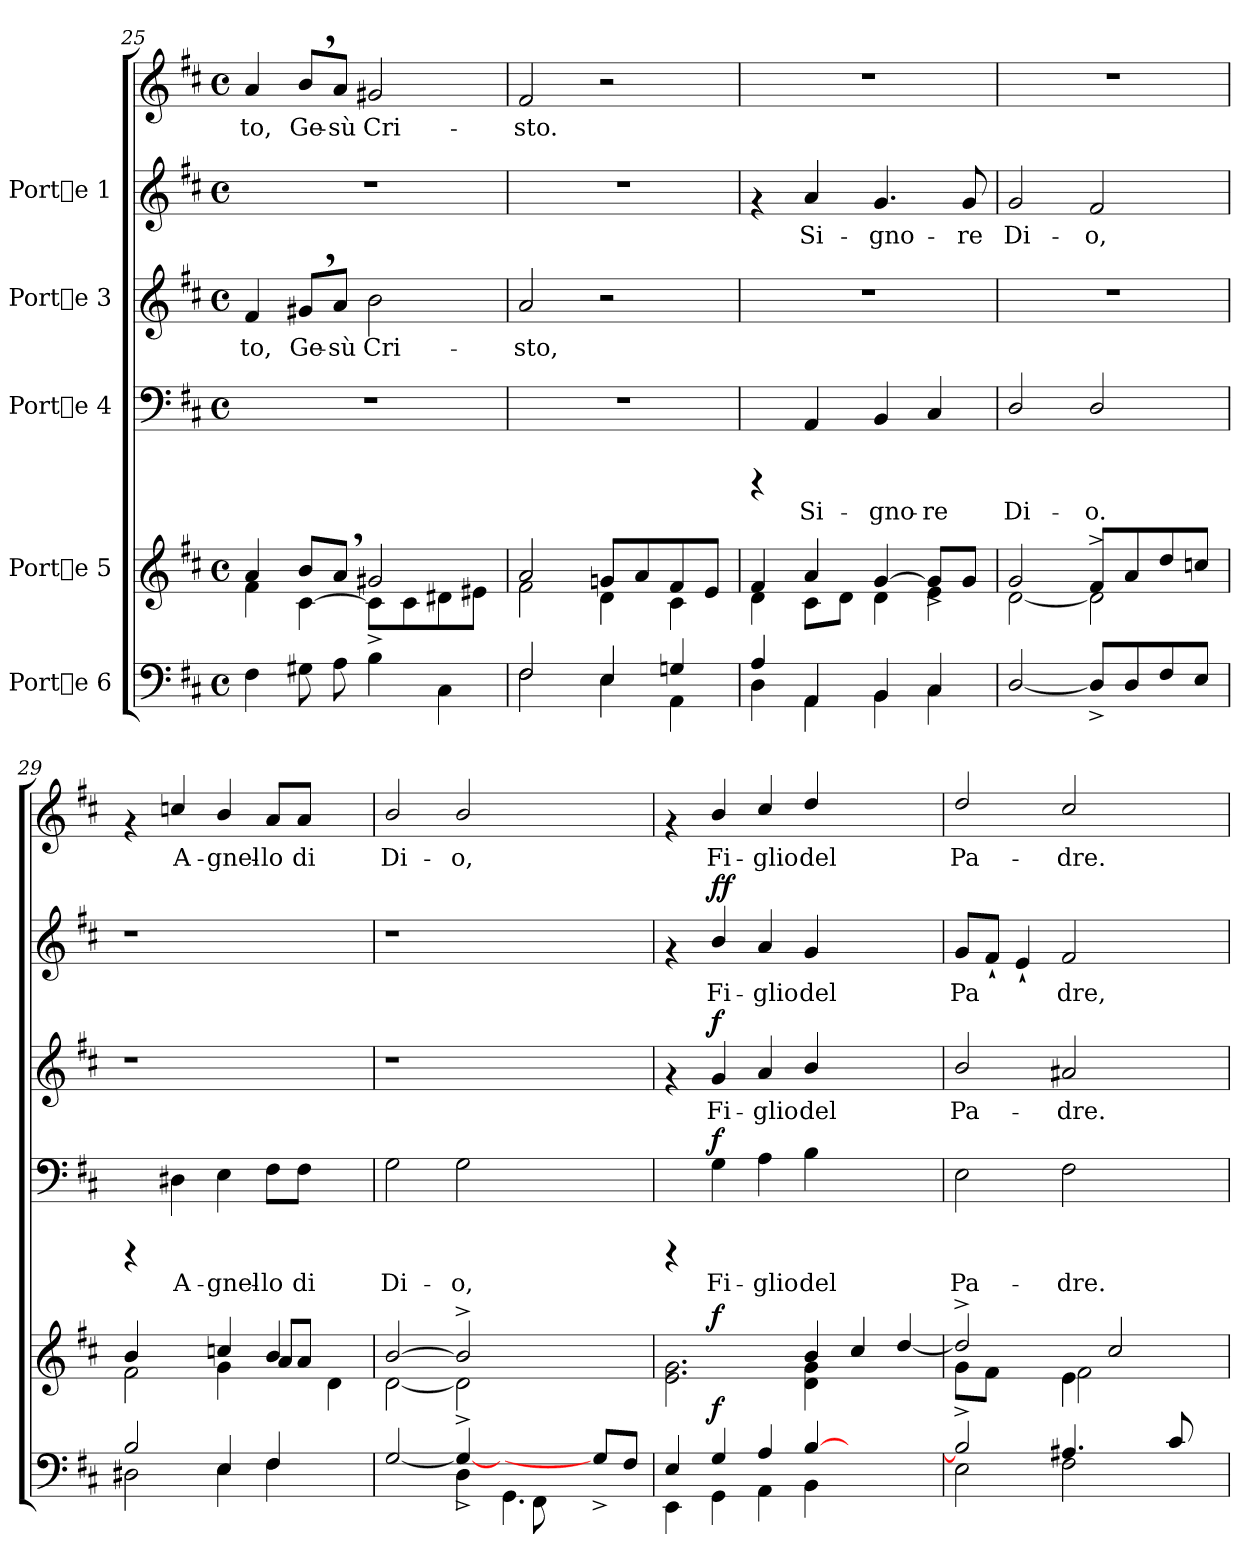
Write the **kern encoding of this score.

**kern	**dynam	**kern	**dynam	**kern	**text	**dynam	**kern	**text	**dynam	**kern	**text	**kern	**text	**dynam
*part5	*part5	*part4	*part4	*part3	*part3	*part3	*part2	*part2	*part2	*part1	*part1	*part1	*part1	*part1
*staff6	*staff6	*staff5	*staff5	*staff4	*staff4	*staff4	*staff3	*staff3	*staff3	*staff2	*staff2	*staff1	*staff1	*staff1/2
*I"Porte 6	*	*I"Porte 5	*	*I"Porte 4	*	*	*I"Porte 3	*	*	*I"Porte 1	*	*	*	*
!!LO:LB:g=z
*clefF4	*	*clefG2	*	*clefF4	*	*	*clefG2	*	*	*clefG2	*	*clefG2	*	*
*k[f#c#]	*	*k[f#c#]	*	*k[f#c#]	*	*	*k[f#c#]	*	*	*k[f#c#]	*	*k[f#c#]	*	*
*D:	*	*D:	*	*D:	*	*	*D:	*	*	*D:	*	*D:	*	*
*M4/4	*	*M4/4	*	*M4/4	*	*	*M4/4	*	*	*M4/4	*	*M4/4	*	*
*met(c)	*	*met(c)	*	*met(c)	*	*	*met(c)	*	*	*met(c)	*	*met(c)	*	*
=25	=25	=25	=25	=25	=25	=25	=25	=25	=25	=25	=25	=25	=25	=25
*	*	*^	*	*	*	*	*	*	*	*	*	*	*	*
!	!	!	!	!	!	!	!	!	!LO:LY:b	!	!	!	!	!LO:LY:b	!
4F#\	.	4a/	4f#\	.	1r	.	.	4f#/	-to,	.	1r	.	4a/	-to,	.
!	!	!	!	!	!	!	!	!	!LO:LY:b	!	!	!	!	!LO:LY:b	!
8G#X\	.	[>4c#,>\	8b/L	.	.	.	.	8g#X,</L	Ge-	.	.	.	8b,</L	Ge-	.
!	!	!	!	!	!	!	!	!	!LO:LY:b	!	!	!	!	!LO:LY:b	!
8A\	.	.	8a/J	.	.	.	.	8a/J	-sù	.	.	.	8a/J	-sù	.
!	!	!	!	!	!	!	!	!	!LO:LY:b	!	!	!	!	!LO:LY:b	!
4B\	.	2g#X/	8c#^>\L]	.	.	.	.	2b\	Cri-	.	.	.	2g#X/	Cri-	.
.	.	.	8c#\	.	.	.	.	.	.	.	.	.	.	.	.
4C#\	.	.	8d#X\	.	.	.	.	.	.	.	.	.	.	.	.
.	.	.	8e#X\J	.	.	.	.	.	.	.	.	.	.	.	.
=26	=26	=26	=26	=26	=26	=26	=26	=26	=26	=26	=26	=26	=26	=26	=26
*^	*	*	*	*	*	*	*	*	*	*	*	*	*	*	*
!	!	!	!	!	!	!	!	!	!	!LO:LY:b	!	!	!	!	!LO:LY:b	!
2F#/	2F#\	.	2a/	2f#\	.	1r	.	.	2a/	-sto,	.	1r	.	2f#/	-sto.	.
4E/	4E\	.	4d\	8gn/L	.	.	.	.	2r	.	.	.	.	2r	.	.
.	.	.	.	8a/	.	.	.	.	.	.	.	.	.	.	.	.
4Gn/	4AA\	.	4c#\	8f#/	.	.	.	.	.	.	.	.	.	.	.	.
.	.	.	.	8e/J	.	.	.	.	.	.	.	.	.	.	.	.
=27	=27	=27	=27	=27	=27	=27	=27	=27	=27	=27	=27	=27	=27	=27	=27	=27
4A/	4D\	.	4f#/	4d\	.	4rCCC	.	.	1r	.	.	4rf	.	1r	.	.
!	!	!	!	!	!	!	!LO:LY:b	!	!	!	!	!	!LO:LY:b	!	!	!
4AA/	4AA\	.	4a/	8c#\L	.	4AA/	Si-	.	.	.	.	4a/	Si-	.	.	.
.	.	.	.	8d\J	.	.	.	.	.	.	.	.	.	.	.	.
!	!	!	!	!	!	!	!LO:LY:b	!	!	!	!	!	!LO:LY:b	!	!	!
4BB/	4BB\	.	[<4g/	4d\	.	4BB/	-gno-	.	.	.	.	4.g/	-gno-	.	.	.
!	!	!	!	!	!	!	!LO:LY:b	!	!	!	!	!	!	!	!	!
4C#/	4C#\	.	4e\	8g^</L]	.	4C#/	-re	.	.	.	.	.	.	.	.	.
!	!	!	!	!	!	!	!	!	!	!	!	!	!LO:LY:b	!	!	!
.	.	.	.	8g/J	.	.	.	.	.	.	.	8g/	-re	.	.	.
*v	*v	*	*	*	*	*	*	*	*	*	*	*	*	*	*	*
=28	=28	=28	=28	=28	=28	=28	=28	=28	=28	=28	=28	=28	=28	=28	=28
!	!	!	!	!	!	!LO:LY:b	!	!	!	!	!	!LO:LY:b	!	!	!
[<2D/	.	2g/	[>2d\	.	2D/	Di-	.	1r	.	.	2g/	Di-	1r	.	.
!	!	!	!	!	!	!LO:LY:b	!	!	!	!	!	!LO:LY:b	!	!	!
8D^</L]	.	2d^>\]	8f#/L	.	2D/	-o.	.	.	.	.	2f#/	-o,	.	.	.
8D/	.	.	8a/	.	.	.	.	.	.	.	.	.	.	.	.
8F#/	.	.	8dd/	.	.	.	.	.	.	.	.	.	.	.	.
8E/J	.	.	8ccn/J	.	.	.	.	.	.	.	.	.	.	.	.
=29	=29	=29	=29	=29	=29	=29	=29	=29	=29	=29	=29	=29	=29	=29	=29
*^	*	*	*	*	*	*	*	*	*	*	*	*	*	*	*
2B/	2D#X\	.	2f#\	4b/	.	4rCCC	.	.	1r	.	.	1r	.	4rf	.	.
!	!	!	!	!	!	!	!LO:LY:b	!	!	!	!	!	!	!	!LO:LY:b	!
.	.	.	.	4ryy	.	4D#X\	A-	.	.	.	.	.	.	4ccn/	A-	.
!	!	!	!	!	!	!	!LO:LY:b	!	!	!	!	!	!	!	!LO:LY:b	!
4E/	4E\	.	4ccn/	4g\	.	4E\	-gnel-	.	.	.	.	.	.	4b/	-gnel-	.
!	!	!	!	!	!	!	!LO:LY:b	!	!	!	!	!	!	!	!LO:LY:b	!
4F#/	4F#\	.	4b/	8a/L	.	8F#\L	-lo	.	.	.	.	.	.	8a/L	-lo	.
!	!	!	!	!	!	!	!LO:LY:b	!	!	!	!	!	!	!	!LO:LY:b	!
.	.	.	.	8a/J	.	8F#\J	di	.	.	.	.	.	.	8a/J	di	.
4ryy	4ryy	.	4d\	4ryy	.	4ryy	.	.	4ryy	.	.	4ryy	.	4ryy	.	.
=30	=30	=30	=30	=30	=30	=30	=30	=30	=30	=30	=30	=30	=30	=30	=30	=30
!	!	!	!	!	!	!	!LO:LY:b	!	!	!	!	!	!	!	!LO:LY:b	!
[<2G/	2ryy	.	[<2b/	[>2d\	.	2G\	Di-	.	1r	.	.	1r	.	2b/	Di-	.
!	!	!	!	!	!	!	!LO:LY:b	!	!	!	!	!	!	!	!LO:LY:b	!
4D\	4G^</_<	.	2b^</]	2d^>\]	.	2G\	-o,	.	.	.	.	.	.	2b/	-o,	.
4.GG\	8ryy	.	.	.	.	.	.	.	.	.	.	.	.	.	.	.
.	8FF#\	.	.	.	.	.	.	.	.	.	.	.	.	.	.	.
.	4.ryy	.	4.ryy	4.ryy	.	4.ryy	.	.	4.ryy	.	.	4.ryy	.	4.ryy	.	.
8G^</L]	.	.	.	.	.	.	.	.	.	.	.	.	.	.	.	.
8F#/J	.	.	.	.	.	.	.	.	.	.	.	.	.	.	.	.
!!LO:PB:g=z
=31	=31	=31	=31	=31	=31	=31	=31	=31	=31	=31	=31	=31	=31	=31	=31	=31
*	*	*	*	*^	*	*	*	*	*	*	*	*	*	*	*	*
4E/	4EE\	.	2.g\ 2.e\	2.ryy	4ryy	.	4rCCC	.	.	4rf	.	.	4rf	.	4rf	.	.
!	!	!LO:DY:a	!	!	!	!LO:DY:a	!	!LO:LY:b	!LO:DY:a	!	!LO:LY:b	!LO:DY:a	!	!LO:LY:b	!	!LO:LY:b	!LO:DY:a=2
!	!	!	!	!	!	!	!	!	!	!	!	!	!	!	!	!	!LO:DY:n=1:a
4G/	4GG\	f	.	.	1ryy	f	4G\	Fi-	f	4g/	Fi-	f	4b/	Fi-	4b/	Fi-	f f
!	!	!	!	!	!	!	!	!LO:LY:b	!	!	!LO:LY:b	!	!	!LO:LY:b	!	!LO:LY:b	!
4A/	4AA\	.	.	.	.	.	4A\	-glio	.	4a/	-glio	.	4a/	-glio	4cc#/	-glio	.
!	!	!	!	!	!	!	!	!LO:LY:b	!	!	!LO:LY:b	!	!	!LO:LY:b	!	!LO:LY:b	!
[<4B/	4BB\	.	4b/	4g\ 4d\	.	.	4B\	del	.	4b/	del	.	4g/	del	4dd/	del	.
2ryy	2ryy	.	4cc#/	2ryy	.	.	2ryy	.	.	2ryy	.	.	2ryy	.	2ryy	.	.
.	.	.	[<4dd/	.	4ryy	.	.	.	.	.	.	.	.	.	.	.	.
=32	=32	=32	=32	=32	=32	=32	=32	=32	=32	=32	=32	=32	=32	=32	=32	=32	=32
!	!	!	!	!	!	!	!	!LO:LY:b	!	!	!LO:LY:b	!	!	!LO:LY:b	!	!LO:LY:b	!
*	*	*	*	*v	*v	*	*	*	*	*	*	*	*	*	*	*	*
2B^</]	2E\	.	2dd^</]	8g\L	.	2E\	Pa-	.	2b/	Pa-	.	8g/L	Pa-	2dd/	Pa-	.
!	!	!	!	!	!	!	!	!	!	!	!	!	!LO:LY:b	!	!	!
.	.	.	.	8f#\J	.	.	.	.	.	.	.	8f#`</J	-	.	.	.
!	!	!	!	!	!	!	!	!	!	!	!	!	!LO:LY:b	!	!	!
.	.	.	.	4ryy	.	.	.	.	.	.	.	4e`</	.	.	.	.
!	!	!	!	!	!	!	!LO:LY:b	!	!	!LO:LY:b	!	!	!LO:LY:b	!	!LO:LY:b	!
2F#\	4.A#X/	.	4e\	2f#\	.	2F#\	-dre.	.	2a#X/	-dre.	.	2f#/	dre,	2cc#/	-dre.	.
.	.	.	2cc#/	.	.	.	.	.	.	.	.	.	.	.	.	.
.	8ryy	.	.	.	.	.	.	.	.	.	.	.	.	.	.	.
8c#/	4ryy	.	.	4ryy	.	4ryy	.	.	4ryy	.	.	4ryy	.	4ryy	.	.
8ryy	.	.	.	.	.	.	.	.	.	.	.	.	.	.	.	.
*v	*v	*	*	*	*	*	*	*	*	*	*	*	*	*	*	*
*	*	*v	*v	*	*	*	*	*	*	*	*	*	*	*	*
=	=	=	=	=	=	=	=	=	=	=	=	=	=	=
*-	*-	*-	*-	*-	*-	*-	*-	*-	*-	*-	*-	*-	*-	*-
